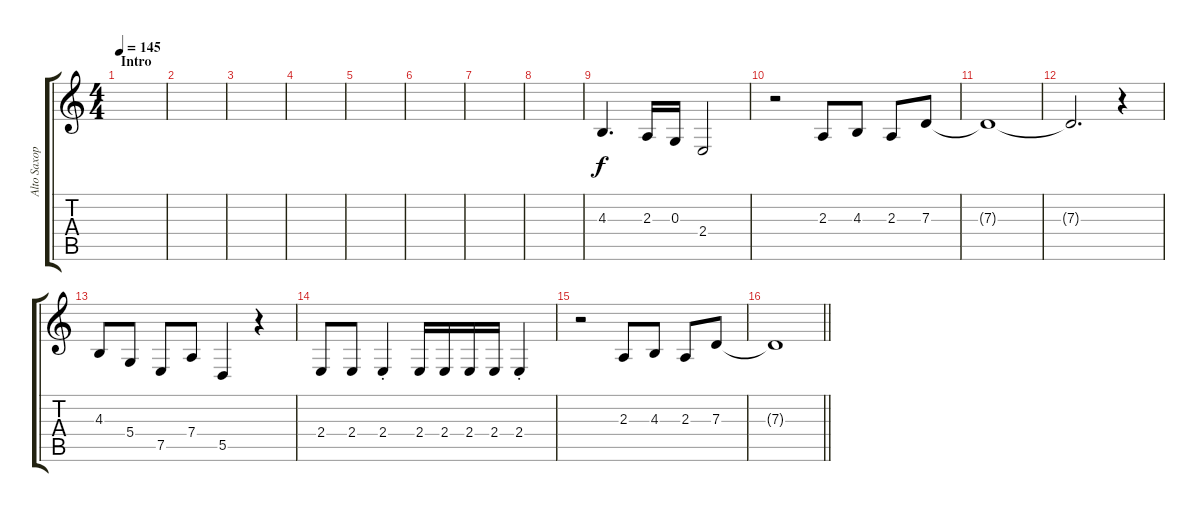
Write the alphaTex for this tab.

\track ("Alto Saxophon" "Alto Saxop") {instrument altosax}
\staff {score tabs}
\tuning (E4 B3 G3 D3 A2 E2) {hide}
\ts (4 4)
\section ("" "Intro")
\tempo 145
\clef g2
\ks c
|
|
|
|
|
|
|
|
4.3.4{d} 2.3.16 0.3.16 2.4.2 |
r.2 2.3.8 4.3.8 2.3.8 7.3.8 |
7.3{t}.1 |
7.3{t}.2{d} r.4 |
4.3.8 5.4.8 7.5.8 7.4.8 5.5.4 r.4 |
2.4.8 2.4.8 2.4{st}.4 2.4.16 2.4.16 2.4.16 2.4.16 2.4{st}.4 |
r.2 2.3.8 4.3.8 2.3.8 7.3.8 |
\barLineRight lightlight
7.3{t}.1
